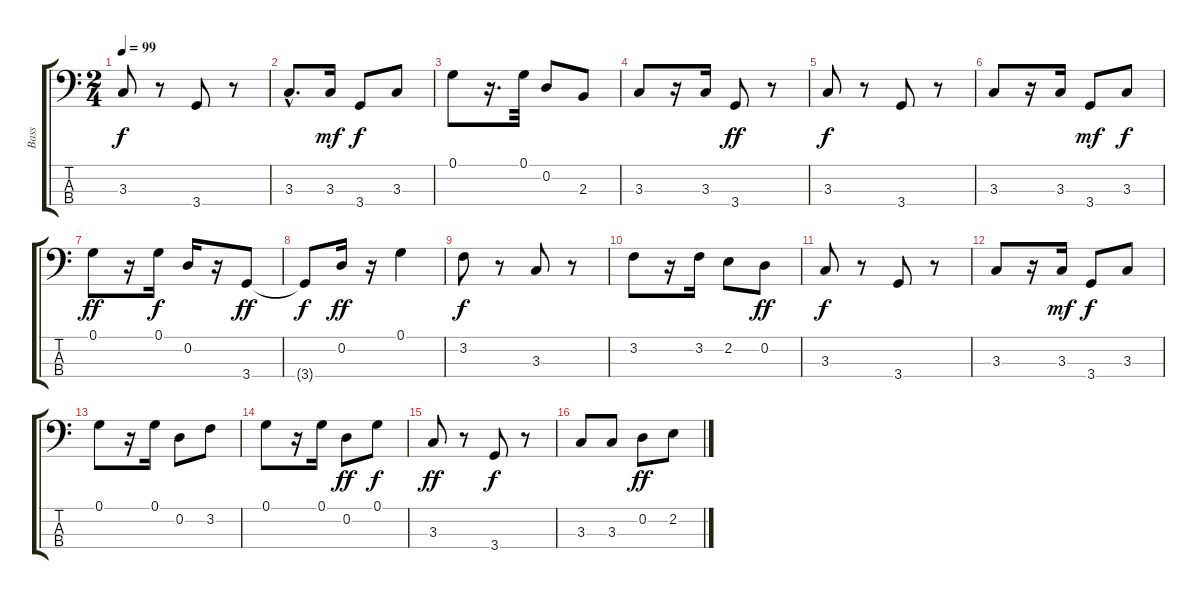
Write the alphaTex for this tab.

\track ("Bass" "Bass") {instrument electricbassfinger}
\staff {score tabs}
\tuning (G2 D2 A1 E1) {hide}
\ts (2 4)
\tempo 99
\clef f4
\ks c
3.3.8{dy f} r.8 3.4.8 r.8 |
3.3{hac}.8{d} 3.3.16{dy mf} 3.4.8{dy f} 3.3.8 |
0.1.8 r.16{d} 0.1.32 0.2.8 2.3.8 |
3.3.8 r.16 3.3.16 3.4.8{dy ff} r.8 |
3.3.8{dy f} r.8 3.4.8 r.8 |
3.3.8 r.16 3.3.16 3.4.8{dy mf} 3.3.8{dy f} |
0.1.8{dy ff} r.16 0.1.16{dy f} 0.2.16 r.16 3.4.8{dy ff} |
3.4{t}.8{dy f} 0.2.16{dy ff} r.16 0.1.4 |
3.2.8{dy f} r.8 3.3.8 r.8 |
3.2.8 r.16 3.2.16 2.2.8 0.2.8{dy ff} |
3.3.8{dy f} r.8 3.4.8 r.8 |
3.3.8 r.16 3.3.16{dy mf} 3.4.8{dy f} 3.3.8 |
0.1.8 r.16 0.1.16 0.2.8 3.2.8 |
0.1.8 r.16 0.1.16 0.2.8{dy ff} 0.1.8{dy f} |
3.3.8{dy ff} r.8 3.4.8{dy f} r.8 |
3.3.8 3.3.8 0.2.8{dy ff} 2.2.8
